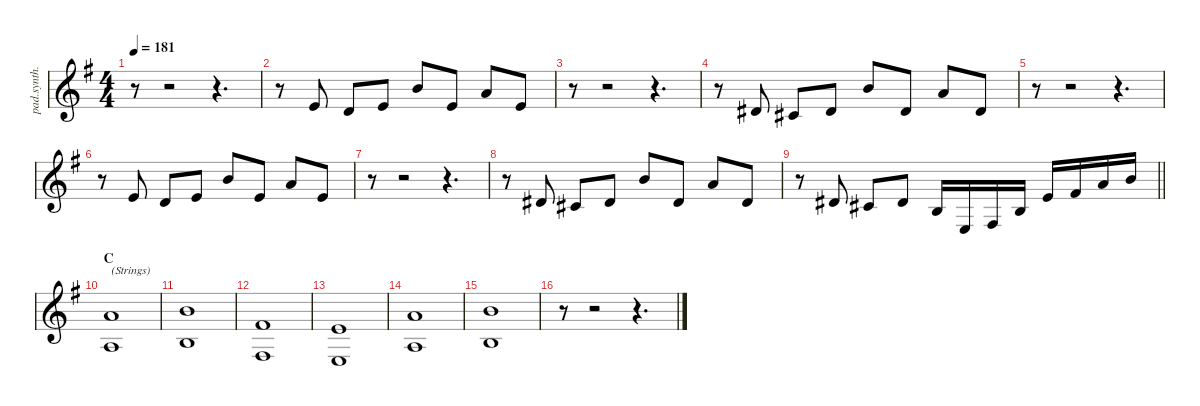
\defaultSystemsLayout 4
\hideDynamics
\bracketExtendMode nobrackets
\track ("Synth I" "pad.synth.") {instrument pad7halo}
\staff {score}
\tuning (E4 B3 G3 D3 A2 E2)
\ts (4 4)
\tempo 181
\clef g2
\ks g
r.8{dy f} r.2 r.4{d} |
r.8 0.1{acc forcenatural}.8 3.2{acc forcenatural}.8 0.1{acc forcenatural}.8 7.1{acc forcenatural}.8 0.1{acc forcenatural}.8 5.1{acc forcenatural}.8 0.1{acc forcenatural}.8 |
r.8 r.2 r.4{d} |
r.8 4.2{acc #}.8 2.2{acc #}.8 4.2{acc #}.8 7.1{acc forcenatural}.8 4.2{acc #}.8 5.1{acc forcenatural}.8 4.2{acc #}.8 |
r.8 r.2 r.4{d} |
r.8 0.1{acc forcenatural}.8 3.2{acc forcenatural}.8 0.1{acc forcenatural}.8 7.1{acc forcenatural}.8 0.1{acc forcenatural}.8 5.1{acc forcenatural}.8 0.1{acc forcenatural}.8 |
r.8 r.2 r.4{d} |
r.8 4.2{acc #}.8 2.2{acc #}.8 4.2{acc #}.8 7.1{acc forcenatural}.8 4.2{acc #}.8 5.1{acc forcenatural}.8 4.2{acc #}.8 |
\barLineRight lightlight
r.8 4.2{acc #}.8 2.2{acc #}.8 4.2{acc #}.8 0.2{acc forcenatural}.16 2.4{acc forcenatural}.16 4.4{acc #}.16 0.2{acc forcenatural}.16 0.1{acc forcenatural}.16 2.1{acc #}.16 5.1{acc forcenatural}.16 7.1{acc forcenatural}.16 |
\section ("" "C")
(5.1{acc forcenatural} 2.3{acc forcenatural}).1{txt "(Strings)" instrument synthstrings2} |
(7.1{acc forcenatural} 0.2{acc forcenatural}).1 |
(2.1{acc #} 4.4{acc #}).1 |
(0.1{acc forcenatural} 2.4{acc forcenatural}).1 |
(5.1{acc forcenatural} 2.3{acc forcenatural}).1 |
(7.1{acc forcenatural} 0.2{acc forcenatural}).1 |
r.8 r.2 r.4{d}
